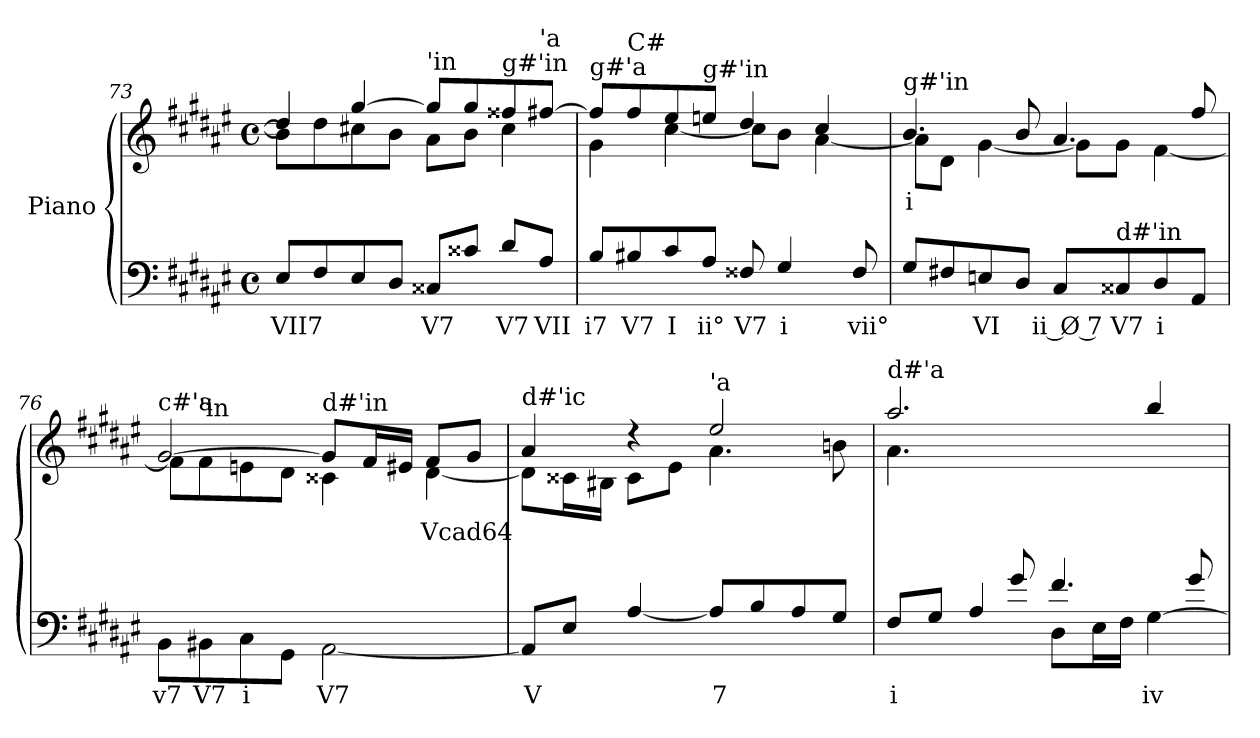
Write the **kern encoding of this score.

**kern	**text	**kern	**text
*part1	*part1	*part1	*part1
*staff2	*staff2	*staff1	*staff1
*I"Piano	*	*	*
*clefF4	*	*clefG2	*
*k[f#c#g#d#a#e#]	*	*k[f#c#g#d#a#e#]	*
*M4/4	*	*M4/4	*
*met(c)	*	*met(c)	*
=73	=73	=73	=73
*^	*	*	*
!	!	!	!LO:TX:a:t=d#'a	!
!	!	!LO:LY:b	!	!
*	*	*	*^	*
1ryy	8E#i/L	VII7	4dd#j/]	8bZ\L]	.
.	8F#i/	.	.	8dd#Z\	.
.	8E#i/	.	[4gg#j/	8cc#XZ\	.
.	8D#i/J	.	.	8bZ\J	.
!	!	!	!LO:TX:a:t='in	!	!
!	!	!LO:LY:b	!	!	!
.	8C##Xi/L	V7	8gg#j/L]	8a#Z\L	.
.	8c##Xi/J	.	8gg#j/	8bZ\J	.
!	!	!	!LO:TX:a:t=g#'in	!	!
!	!	!LO:LY:b	!	!	!
.	8d#i/L	V7	8ff##Xj/	4cc#Z\	.
!	!	!	!LO:TX:a:t='a	!	!
!	!	!LO:LY:b	!	!	!
.	8A#i/J	VII	[8ff#Xj/J	.	.
=74	=74	=74	=74	=74	=74
!	!	!	!LO:TX:a:t=g#'a	!	!
!	!	!LO:LY:b	!	!	!
1ryy	8Bi/L	i7	8ff#j/L]	4g#Z\	.
!	!	!	!LO:TX:a:t=C#	!	!
!	!	!LO:LY:b	!	!	!
.	8B#Xi/	V7	8ff#j/	.	.
!	!	!LO:LY:b	!	!	!
.	8c#i/	I	8ee#j/	[4cc#Z\	.
!	!	!	!LO:TX:a:t=g#'in	!	!
!	!	!LO:LY:b	!	!	!
.	8A#i/J	ii°	8eenj/J	.	.
!	!	!LO:LY:b	!	!	!
.	8F##Xi/	V7	4dd#j/	8cc#Z\L]	.
!	!	!LO:LY:b	!	!	!
.	4G#i/	i	.	8bZ\J	.
.	.	.	4cc#j/	[4a#Z\	.
!	!	!LO:LY:b	!	!	!
.	8F##i/	vii°	.	.	.
!!LO:PB:g=z	!!
=75	=75	=75	=75	=75	=75
!	!	!	!LO:TX:a:t=g#'in	!	!
!	!	!	!	!	!LO:LY:b
1ryy	8G#i/L	.	4.bj/	8a#Z\L]	i
.	8F#Xi/	.	.	8d#Z\J	.
!	!	!LO:LY:b	!	!	!
.	8Eni/	VI	.	[4g#Z\	.
.	8D#i/J	.	8bj/	.	.
!	!	!LO:LY:b	!	!	!
.	8C#i/L	ii Ø 7	4.a#j/	8g#Z\L]	.
!	!LO:TX:a:t=d#'in	!	!	!	!
!	!	!LO:LY:b	!	!	!
.	8C##Xi/	V7	.	8g#Z\J	.
!	!	!LO:LY:b	!	!	!
.	8D#i/	i	.	[4f#Z\	.
.	8AA#i/J	.	8ff#j/	.	.
=76	=76	=76	=76	=76	=76
!	!	!	!LO:TX:a:t=c#'a	!	!
!	!	!LO:LY:b	!	!	!
1ryy	8BBi\L	v7	[2g#j/	8f#Z\L]	.
!	!	!	!	!LO:TX:a:t='in	!
!	!	!LO:LY:b	!	!	!
.	8BB#Xi\	V7	.	8f#Z\	.
!	!	!LO:LY:b	!	!	!
.	8C#i\	i	.	8enZ\	.
.	8GG#i\J	.	.	8d#Z\J	.
!	!	!	!LO:TX:a:t=d#'in	!	!
!	!	!LO:LY:b	!	!	!
.	[2AA#i\	V7	8g#j/L]	4c##XZ\	.
.	.	.	16f#j/L	.	.
.	.	.	16e#Xj/JJ	.	.
!	!	!	!	!	!LO:LY:b
.	.	.	8f#j/L	[4d#Z\	Vcad64
.	.	.	8g#j/J	.	.
=77	=77	=77	=77	=77	=77
!	!	!	!LO:TX:a:t=d#'ic	!	!
!	!	!LO:LY:b	!	!	!
1ryy	8AA#i/L]	V	4a#j/	8d#Z\L]	.
.	8E#i/J	.	.	16c##XZ\L	.
.	.	.	.	16B#XZ\JJ	.
.	[4A#i/	.	4r	8c##Z\L	.
.	.	.	.	8e#Z\J	.
!	!	!	!LO:TX:a:t='a	!	!
!	!	!LO:LY:b	!	!	!
.	8A#i/L]	7	2ee#j/	4.a#Z\	.
.	8Bi/	.	.	.	.
.	8A#i/	.	.	.	.
.	8G#i/J	.	.	8bnZ\	.
!!LO:LB:g=z	!!
=78	=78	=78	=78	=78	=78
*	*^	*	*	*	*
!	!	!	!	!LO:TX:a:t=d#'a	!	!
!	!	!	!LO:LY:b	!	!	!
4.ryy	1ryy	8F#i/L	i	2.aa#j/	4.a#Z\	.
.	.	8G#i/J	.	.	.	.
.	.	4A#i/	.	.	.	.
8g#Z/	.	.	.	.	2ryy	.
4.f#Z/	.	8D#i\L	.	.	.	.
.	.	16E#i\L	.	.	.	.
.	.	16F#i\JJ	.	.	.	.
!	!	!	!LO:LY:b	!	!	!
.	.	[4G#i\	iv	4bbj/	.	.
8g#Z/	.	.	.	.	8ryy	.
*v	*v	*v	*	*	*	*
*	*	*v	*v	*
=	=	=	=
*-	*-	*-	*-
